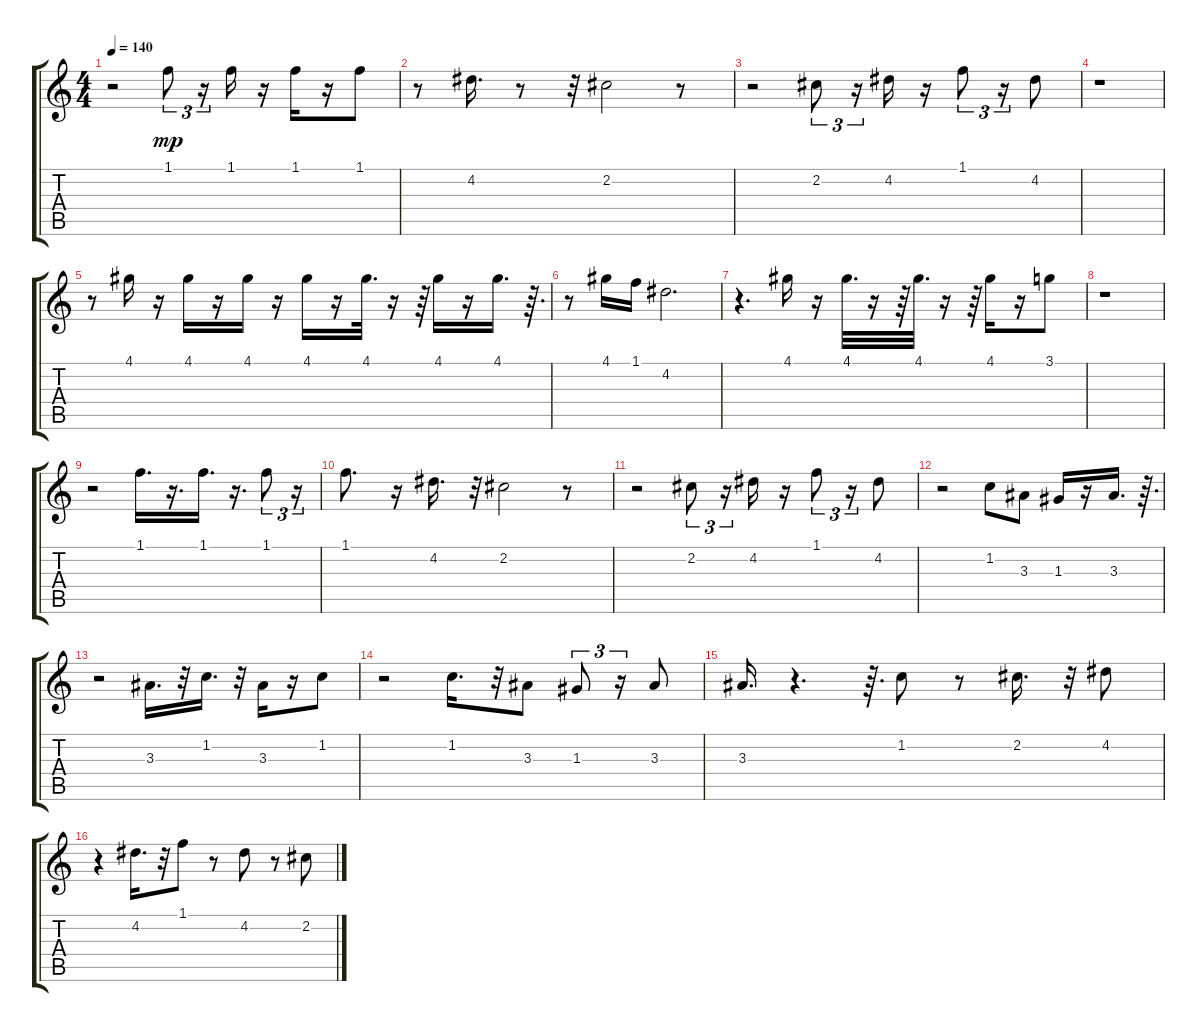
\track "" {instrument electricguitarjazz}
\staff {score tabs}
\tuning (E4 B3 G3 D3 A2 E2) {hide}
\ts (4 4)
\tempo 140
\clef g2
\ks c
r.2{dy mp} 1.1.8{tu (3 2)} r.16{tu (3 2)} 1.1.16 r.16 1.1.16 r.16 1.1.8 |
r.8 4.2.16{d} r.8 r.32 2.2.2 r.8 |
r.2 2.2.8{tu (3 2)} r.16{tu (3 2)} 4.2.16 r.16 1.1.8{tu (3 2)} r.16{tu (3 2)} 4.2.8 |
r.1 |
r.8 4.1.16 r.16 4.1.16 r.16 4.1.16 r.16 4.1.16 r.16 4.1.32{d} r.16 r.64 4.1.16 r.16 4.1.16{d} r.64{d} |
r.8 4.1.16 1.1.16 4.2.2{d} |
r.4{d} 4.1.16 r.16 4.1.32{d} r.16 r.64 4.1.32{d} r.16 r.64 4.1.16 r.16 3.1.8 |
r.1 |
r.2 1.1.16{d} r.16{d} 1.1.16{d} r.16{d} 1.1.8{tu (3 2)} r.16{tu (3 2)} |
1.1.8{d} r.16 4.2.16{d} r.32 2.2.2 r.8 |
r.2 2.2.8{tu (3 2)} r.16{tu (3 2)} 4.2.16 r.16 1.1.8{tu (3 2)} r.16{tu (3 2)} 4.2.8 |
r.2 1.2.8 3.3.8 1.3.16 r.16 3.3.16{d} r.64{d} |
r.2 3.3.16{d} r.32 1.2.16{d} r.32 3.3.16 r.16 1.2.8 |
r.2 1.2.16{d} r.32 3.3.8 1.3.8{tu (3 2)} r.16{tu (3 2)} 3.3.8 |
3.3.16{d} r.4{d} r.64{d} 1.2.8 r.8 2.2.16{d} r.32 4.2.8 |
r.4 4.2.16{d} r.32 1.1.8 r.8 4.2.8 r.8 2.2.8
